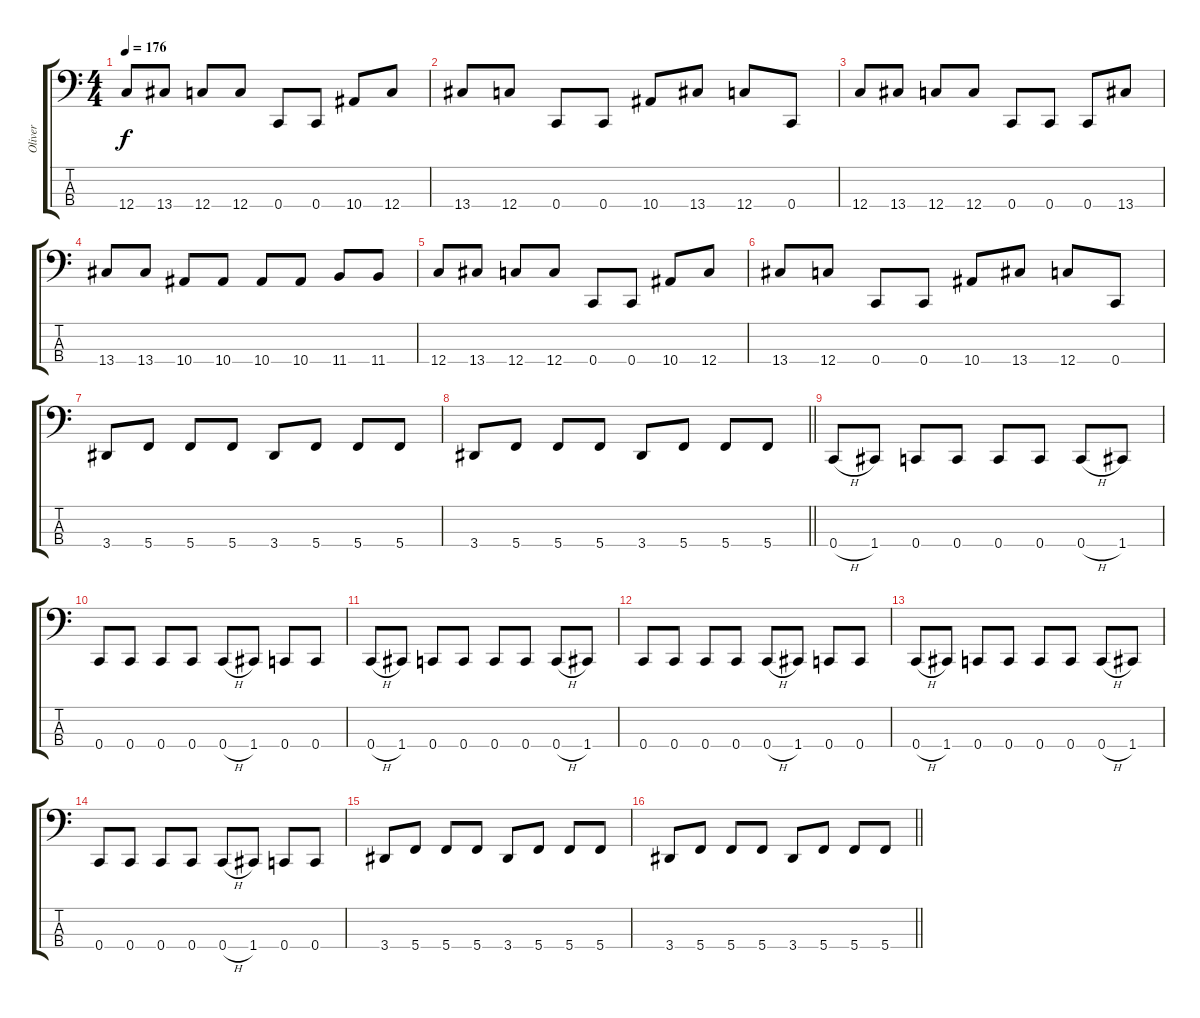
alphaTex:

\track ("Oliver" "Oliver") {instrument electricbassfinger}
\staff {score tabs}
\tuning (F2 C2 G1 C1) {hide}
\ts (4 4)
\tempo 176
\clef f4
\ks c
12.4.8{dy f} 13.4.8 12.4.8 12.4.8 0.4.8 0.4.8 10.4.8 12.4.8 |
13.4.8 12.4.8 0.4.8 0.4.8 10.4.8 13.4.8 12.4.8 0.4.8 |
12.4.8 13.4.8 12.4.8 12.4.8 0.4.8 0.4.8 0.4.8 13.4.8 |
13.4.8 13.4.8 10.4.8 10.4.8 10.4.8 10.4.8 11.4.8 11.4.8 |
12.4.8 13.4.8 12.4.8 12.4.8 0.4.8 0.4.8 10.4.8 12.4.8 |
13.4.8 12.4.8 0.4.8 0.4.8 10.4.8 13.4.8 12.4.8 0.4.8 |
3.4.8 5.4.8 5.4.8 5.4.8 3.4.8 5.4.8 5.4.8 5.4.8 |
\barLineRight lightlight
3.4.8 5.4.8 5.4.8 5.4.8 3.4.8 5.4.8 5.4.8 5.4.8 |
0.4{h}.8 1.4.8 0.4.8 0.4.8 0.4.8 0.4.8 0.4{h}.8 1.4.8 |
0.4.8 0.4.8 0.4.8 0.4.8 0.4{h}.8 1.4.8 0.4.8 0.4.8 |
0.4{h}.8 1.4.8 0.4.8 0.4.8 0.4.8 0.4.8 0.4{h}.8 1.4.8 |
0.4.8 0.4.8 0.4.8 0.4.8 0.4{h}.8 1.4.8 0.4.8 0.4.8 |
0.4{h}.8 1.4.8 0.4.8 0.4.8 0.4.8 0.4.8 0.4{h}.8 1.4.8 |
0.4.8 0.4.8 0.4.8 0.4.8 0.4{h}.8 1.4.8 0.4.8 0.4.8 |
3.4.8 5.4.8 5.4.8 5.4.8 3.4.8 5.4.8 5.4.8 5.4.8 |
\barLineRight lightlight
3.4.8 5.4.8 5.4.8 5.4.8 3.4.8 5.4.8 5.4.8 5.4.8
